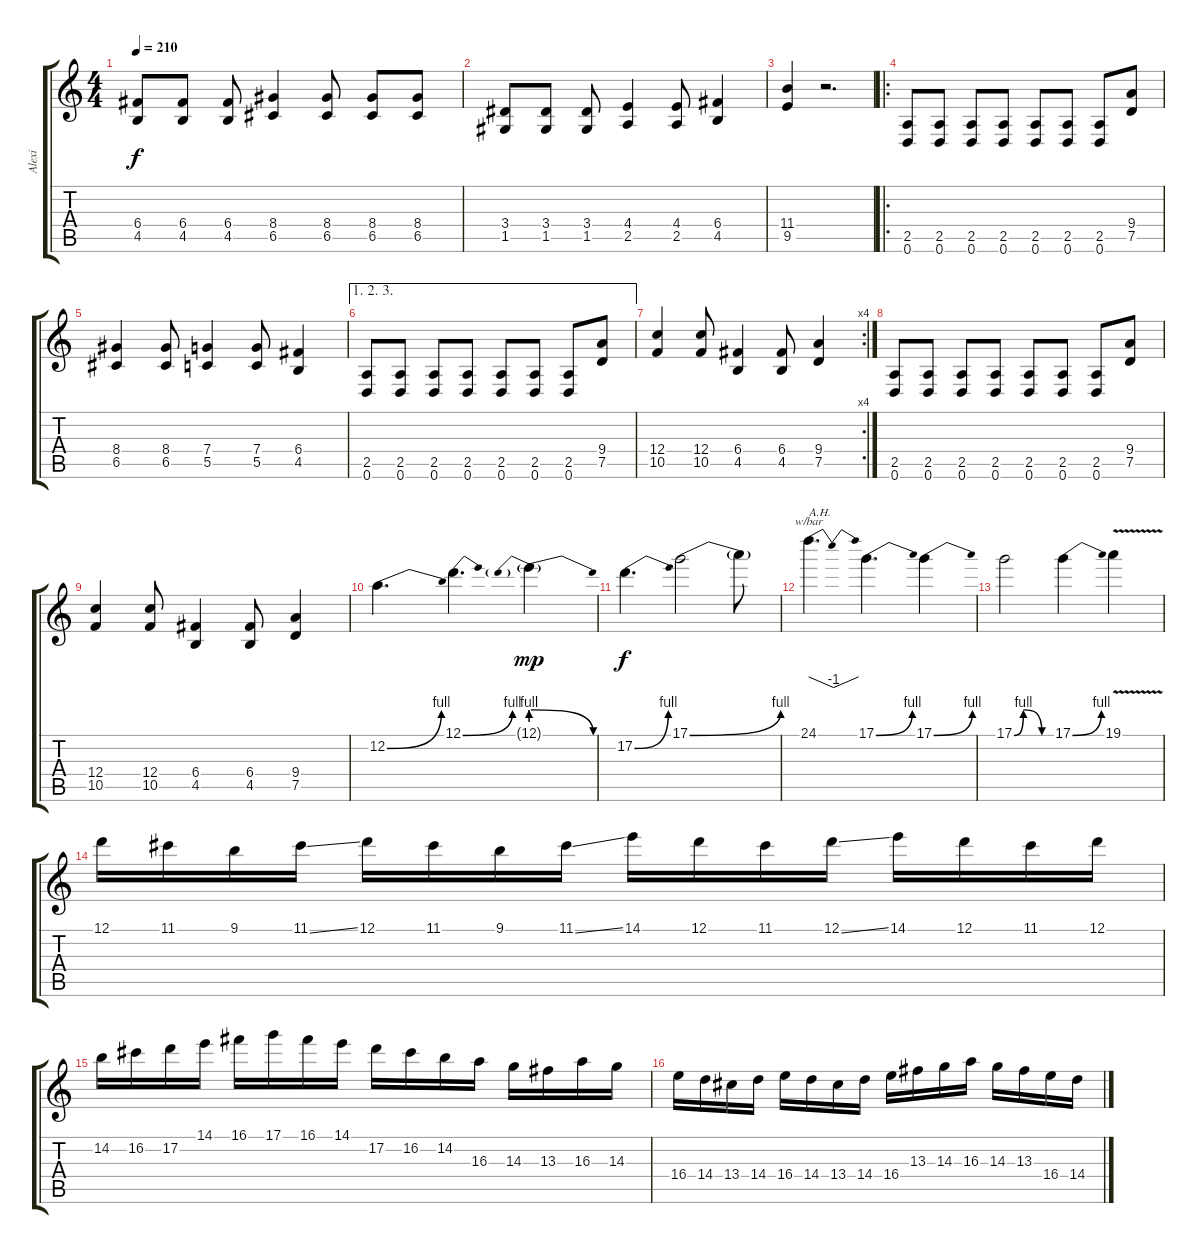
\track ("Alexi" "Alexi") {instrument distortionguitar}
\staff {score tabs}
\tuning (D4 A3 F3 C3 G2 D2) {hide}
\ts (4 4)
\tempo 210
\clef g2
\ks c
(6.4 4.5).8{dy f} (6.4 4.5).8 (6.4 4.5).8 (8.4 6.5).4 (8.4 6.5).8 (8.4 6.5).8 (8.4 6.5).8 |
(3.4 1.5).8 (3.4 1.5).8 (3.4 1.5).8 (4.4 2.5).4 (4.4 2.5).8 (6.4 4.5).4 |
(11.4 9.5).4 r.2{d} |
\ro
(2.5 0.6).8 (2.5 0.6).8 (2.5 0.6).8 (2.5 0.6).8 (2.5 0.6).8 (2.5 0.6).8 (2.5 0.6).8 (9.4 7.5).8 |
(8.4 6.5).4 (8.4 6.5).8 (7.4 5.5).4 (7.4 5.5).8 (6.4 4.5).4 |
\ae (1 2 3)
(2.5 0.6).8 (2.5 0.6).8 (2.5 0.6).8 (2.5 0.6).8 (2.5 0.6).8 (2.5 0.6).8 (2.5 0.6).8 (9.4 7.5).8 |
\rc 4
(12.4 10.5).4 (12.4 10.5).8 (6.4 4.5).4 (6.4 4.5).8 (9.4 7.5).4 |
(2.5 0.6).8 (2.5 0.6).8 (2.5 0.6).8 (2.5 0.6).8 (2.5 0.6).8 (2.5 0.6).8 (2.5 0.6).8 (9.4 7.5).8 |
(12.4 10.5).4 (12.4 10.5).8 (6.4 4.5).4 (6.4 4.5).8 (9.4 7.5).4 |
12.2{be (bend 0 0 60 4)}.4{d} 12.1{be (bend 0 0 60 4)}.4{d} 12.1{be (prebendrelease 0 4 60 0) g}.4{dy mp} |
17.2{be (bend 0 0 60 4)}.4{d dy f} 17.1{be (bend 0 0 60 4)}.2 17.1{t}.8 |
24.1.4{d tbe (dip default 0 0 30 -4 60 0) txt "A.H."} 17.1{be (bend 0 0 60 4)}.4{d} 17.1{be (bend 0 0 60 4)}.4 |
17.1{be (custom 0 0 15 4 45 0 60 0)}.2 17.1{be (bend 0 0 60 4)}.4 19.1{v}.4 |
12.1.16 11.1.16 9.1.16 11.1{ss}.16 12.1.16 11.1.16 9.1.16 11.1{ss}.16 14.1.16 12.1.16 11.1.16 12.1{ss}.16 14.1.16 12.1.16 11.1.16 12.1.16 |
14.2.16 16.2.16 17.2.16 14.1.16 16.1.16 17.1.16 16.1.16 14.1.16 17.2.16 16.2.16 14.2.16 16.3.16 14.3.16 13.3.16 16.3.16 14.3.16 |
16.4.16 14.4.16 13.4.16 14.4.16 16.4.16 14.4.16 13.4.16 14.4.16 16.4.16 13.3.16 14.3.16 16.3.16 14.3.16 13.3.16 16.4.16 14.4.16
